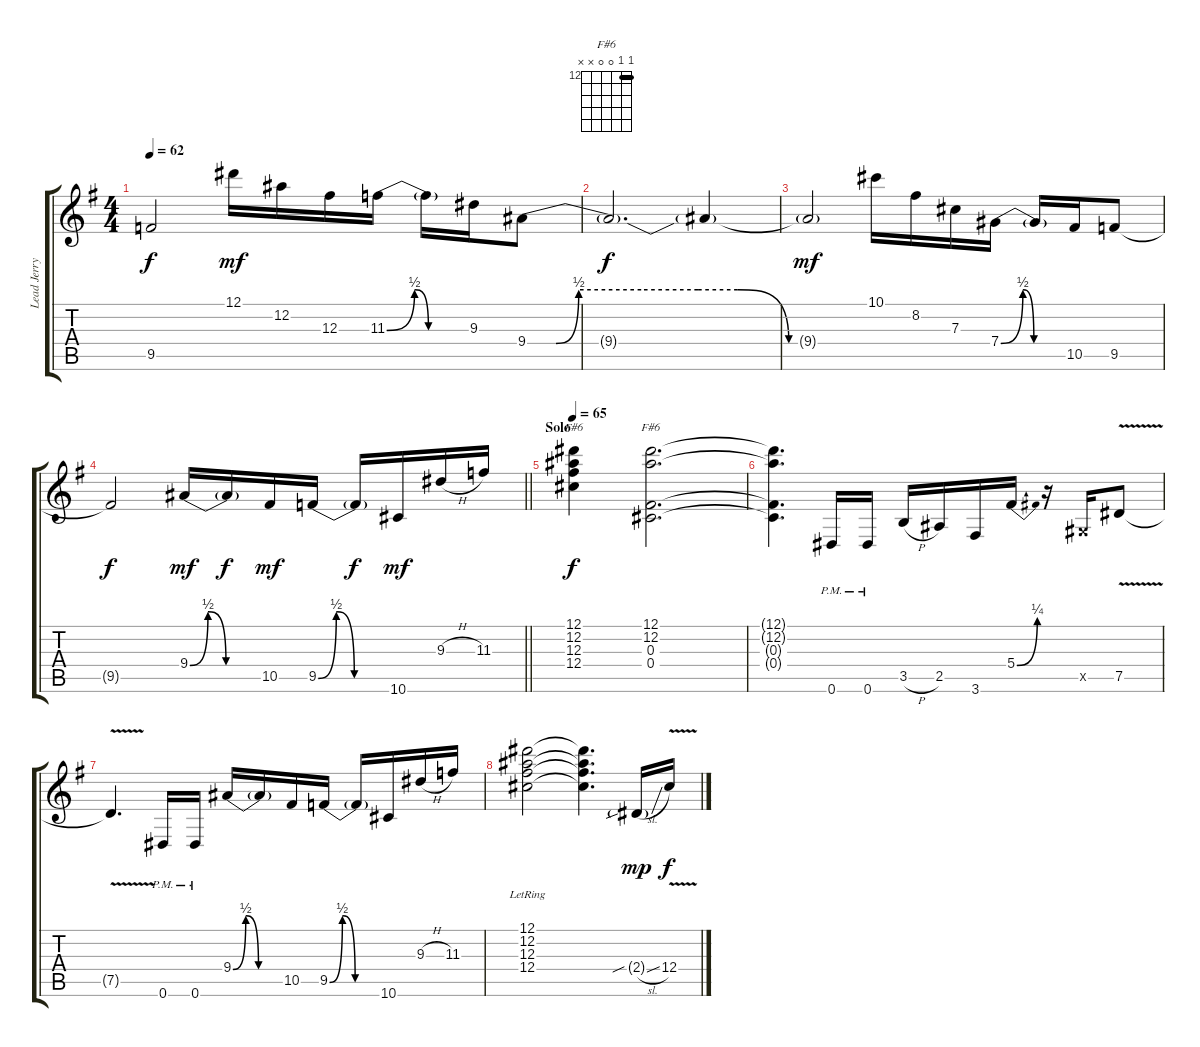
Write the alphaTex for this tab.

\track ("Lead Jerry" "Lead Jerry") {instrument overdrivenguitar}
\staff {score tabs}
\tuning (Eb4 Bb3 Gb3 Db3 Ab2 Eb2) {hide}
\chord ("F#6" 12 12 12 12 x x) {firstfret 12 barre 12}
\chord ("F#6" 12 12 0 0 x x) {firstfret 12 barre 12}
\ts (4 4)
\tempo 62
\clef g2
\ks eminor
9.5{t}.2{dy f} 12.1.16{dy mf} 12.2.16 12.3.16 11.3{be (custom 0 0 20 2 30 0 60 0)}.16 11.3{t}.16 9.3.16 9.4{be (custom 0 0 5 0 9 2 20 2 30 2 37 2 46 0 60 0)}.8 |
9.4{t}.2{d dy f} 9.4{t}.4 |
9.4{t}.2{dy mf} 10.1.16 8.2.16 7.3.16 7.4{be (custom 0 0 20 2 30 0 60 0)}.16 7.4{t}.16 10.5.16 9.5.8 |
\barLineRight lightlight
9.5{t}.2{dy f} 9.4{be (custom 0 0 15 2 30 0 60 0)}.16{dy mf} 9.4{t}.16{dy f} 10.5.16{dy mf} 9.5{be (custom 0 0 15 2 30 0 60 0)}.16 9.5{t}.16{dy f} 10.6.16{dy mf} 9.3{h}.16 11.3.16 |
\section ("" "Solo")
\tempo 65
(12.1 12.2 12.3 12.4).4{ch "F#6" dy f volume 10 instrument overdrivenguitar} (12.1 12.2 0.3 0.4).2{d ch "F#6"} |
(12.1{t} 12.2{t} 0.3{t} 0.4{t}).4{d} 0.6{pm}.16 0.6{pm}.16 3.5{h}.16 2.5.16 3.6.16 5.4{be (bend 0 0 60 1)}.16 r.16 0.5{x}.16 7.5{v}.8 |
7.5{t}.4{d} 0.6{pm}.16 0.6{pm}.16 9.4{be (custom 0 0 15 2 30 0 60 0)}.16 9.4{t}.16 10.5.16 9.5{be (custom 0 0 15 2 30 0 60 0)}.16 9.5{t}.16 10.6.16 9.3{h}.16 11.3.16 |
(12.1{lr} 12.2{lr} 12.3{lr} 12.4{lr}).2 (12.1{t} 12.2{t} 12.3{t} 12.4{t}).4{d} 2.4{sib sl g}.16{dy mp} 12.4{v}.16{dy f}
